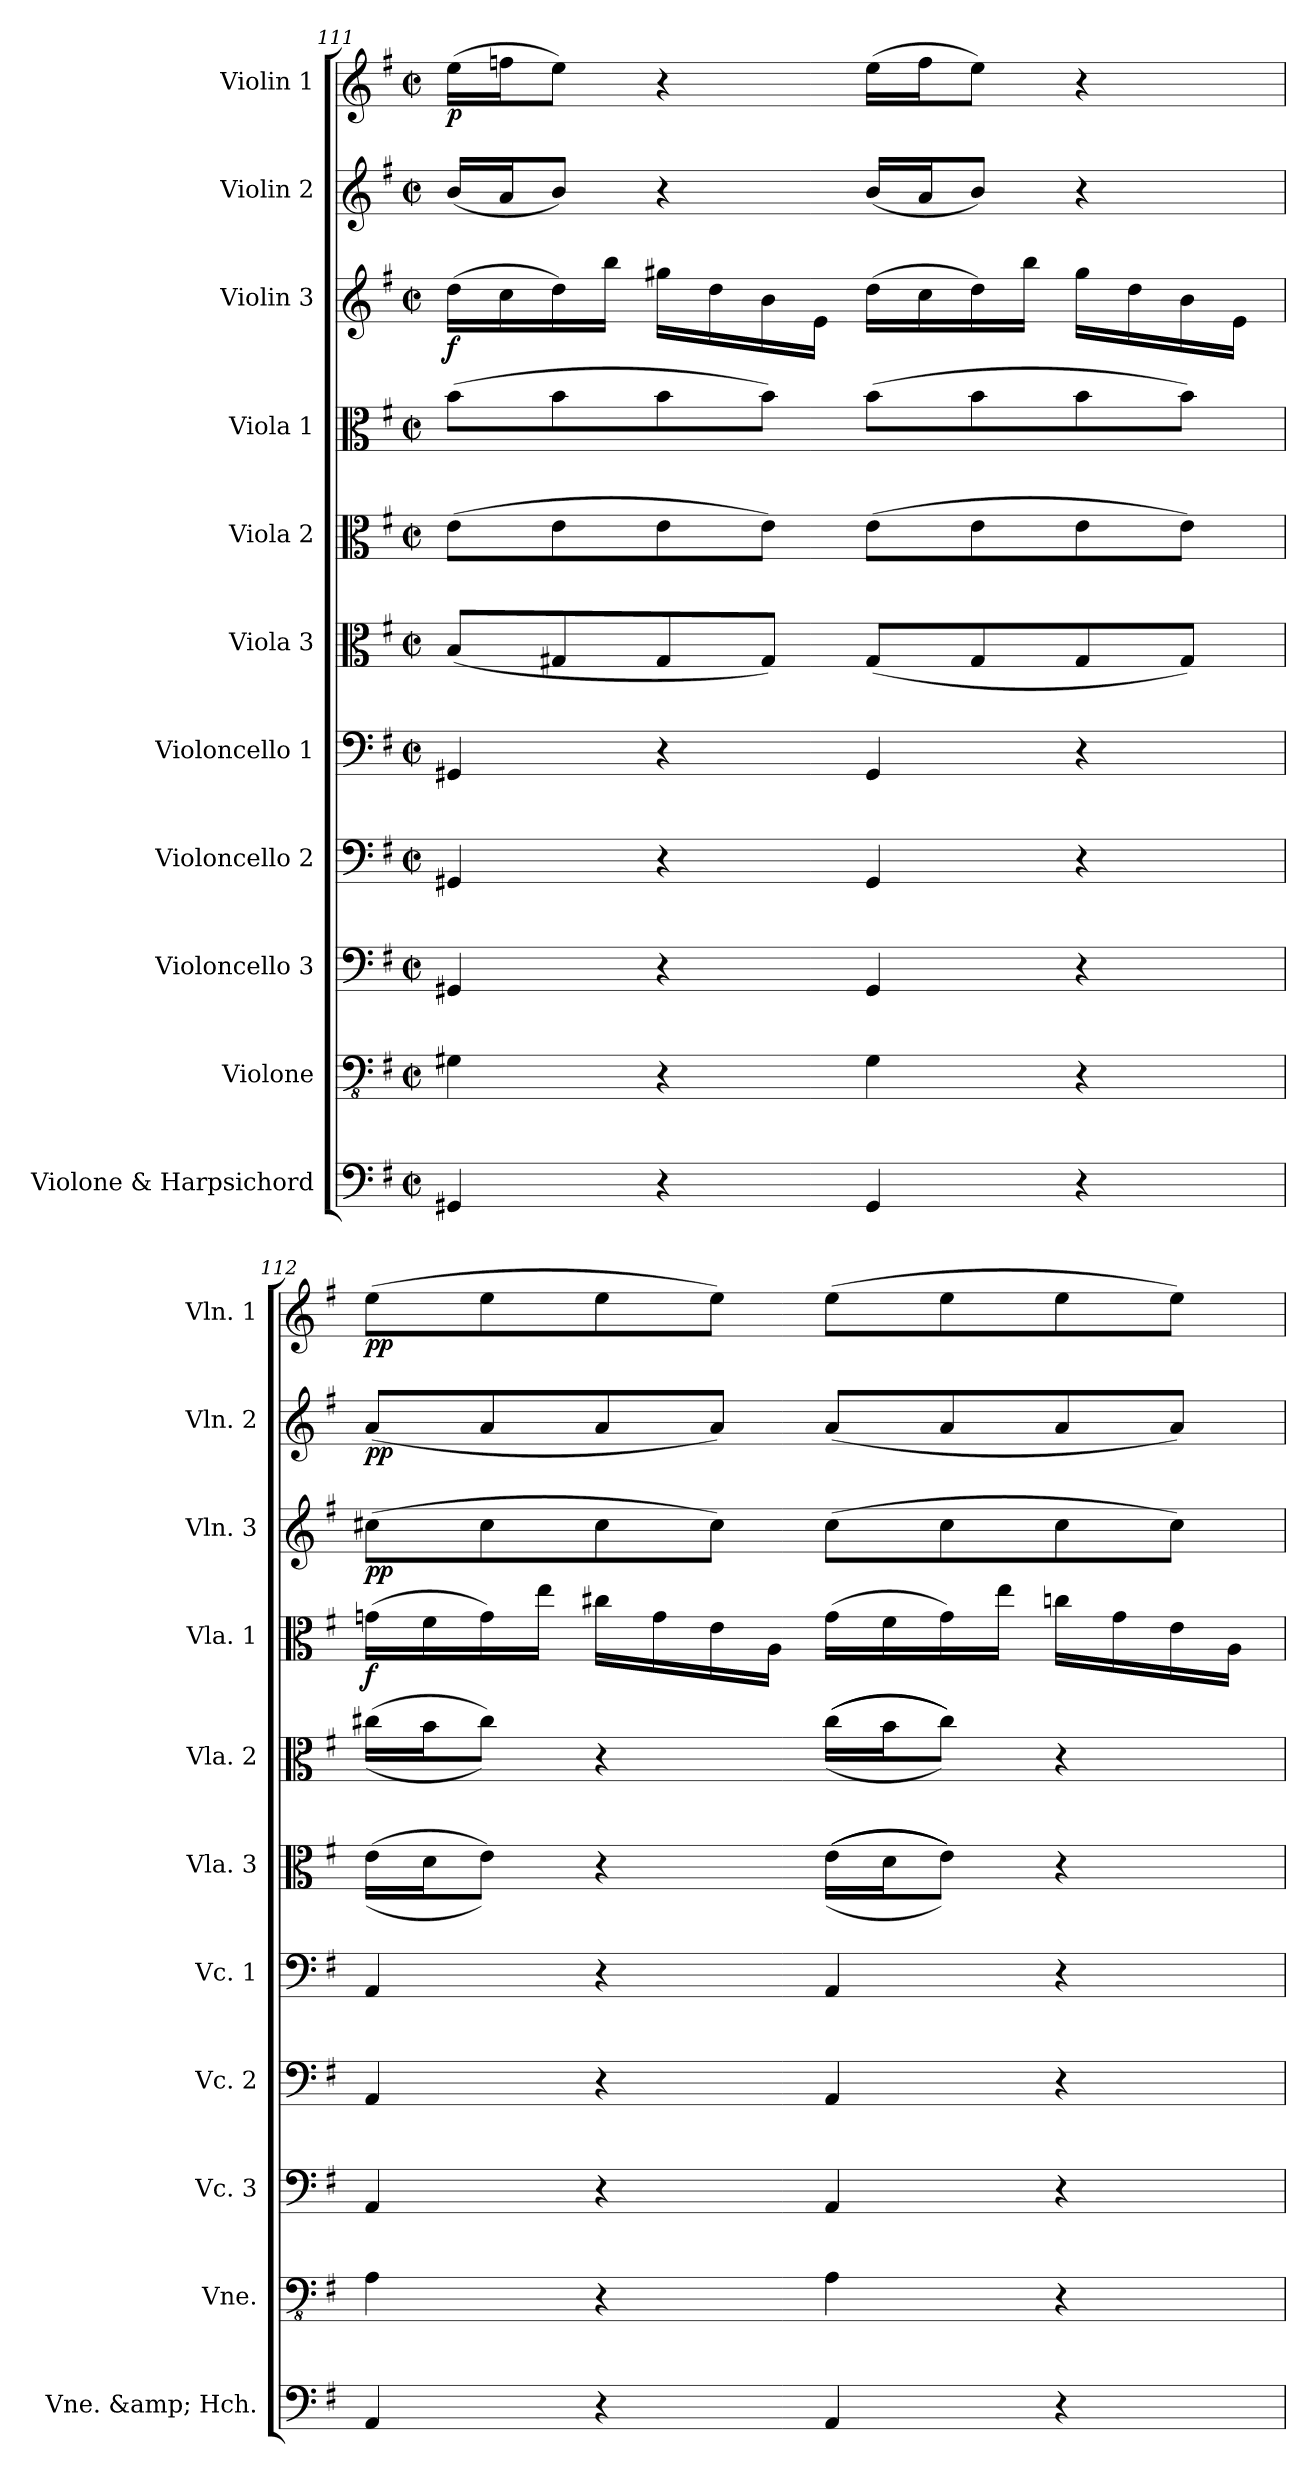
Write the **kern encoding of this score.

**kern	**kern	**kern	**kern	**kern	**kern	**kern	**kern	**dynam	**kern	**dynam	**kern	**dynam	**kern	**dynam
*part11	*part10	*part9	*part8	*part7	*part6	*part5	*part4	*part4	*part3	*part3	*part2	*part2	*part1	*part1
*staff11	*staff10	*staff9	*staff8	*staff7	*staff6	*staff5	*staff4	*staff4	*staff3	*staff3	*staff2	*staff2	*staff1	*staff1
*I"Violone &amp; Harpsichord	*I"Violone	*I"Violoncello 3	*I"Violoncello 2	*I"Violoncello 1	*I"Viola 3	*I"Viola 2	*I"Viola 1	*	*I"Violin 3	*	*I"Violin 2	*	*I"Violin 1	*
*I'Vne. &amp; Hch.	*I'Vne.	*I'Vc. 3	*I'Vc. 2	*I'Vc. 1	*I'Vla. 3	*I'Vla. 2	*I'Vla. 1	*	*I'Vln. 3	*	*I'Vln. 2	*	*I'Vln. 1	*
*clefF4	*clefFv4	*clefF4	*clefF4	*clefF4	*clefC3	*clefC3	*clefC3	*	*clefG2	*	*clefG2	*	*clefG2	*
*	*ITrd7c12	*	*	*	*	*	*	*	*	*	*	*	*	*
*k[f#]	*k[f#]	*k[f#]	*k[f#]	*k[f#]	*k[f#]	*k[f#]	*k[f#]	*	*k[f#]	*	*k[f#]	*	*k[f#]	*
*M4/4	*M4/4	*M4/4	*M4/4	*M4/4	*M4/4	*M4/4	*M4/4	*	*M4/4	*	*M4/4	*	*M4/4	*
*met(c|)	*met(c|)	*met(c|)	*met(c|)	*met(c|)	*met(c|)	*met(c|)	*met(c|)	*	*met(c|)	*	*met(c|)	*	*met(c|)	*
=111	=111	=111	=111	=111	=111	=111	=111	=111	=111	=111	=111	=111	=111	=111
!	!	!	!	!	!	!	!	!	!	!LO:DY:b	!	!	!	!LO:DY:b
4GG#X/	4GGG#X	4GG#X/	4GG#X/	4GG#X/	(8B/L	(8e\L	(8b\L	.	(16dd\LL	f	(16b/LL	.	(16ee\LL	p
.	.	.	.	.	.	.	.	.	16cc\	.	16a/J	.	16ffn\J	.
.	.	.	.	.	8G#X/	8e\	8b\	.	16dd\)	.	8b/J)	.	8ee\J)	.
.	.	.	.	.	.	.	.	.	16bb\JJ	.	.	.	.	.
4r	4r	4r	4r	4r	8G#/	8e\	8b\	.	16gg#X\LL	.	4r	.	4r	.
.	.	.	.	.	.	.	.	.	16dd\	.	.	.	.	.
.	.	.	.	.	8G#/J)	8e\J)	8b\J)	.	16b\	.	.	.	.	.
.	.	.	.	.	.	.	.	.	16e\JJ	.	.	.	.	.
4GG#/	4GGG#	4GG#/	4GG#/	4GG#/	(8G#/L	(8e\L	(8b\L	.	(16dd\LL	.	(16b/LL	.	(16ee\LL	.
.	.	.	.	.	.	.	.	.	16cc\	.	16a/J	.	16ff\J	.
.	.	.	.	.	8G#/	8e\	8b\	.	16dd\)	.	8b/J)	.	8ee\J)	.
.	.	.	.	.	.	.	.	.	16bb\JJ	.	.	.	.	.
4r	4r	4r	4r	4r	8G#/	8e\	8b\	.	16gg#\LL	.	4r	.	4r	.
.	.	.	.	.	.	.	.	.	16dd\	.	.	.	.	.
.	.	.	.	.	8G#/J)	8e\J)	8b\J)	.	16b\	.	.	.	.	.
.	.	.	.	.	.	.	.	.	16e\JJ	.	.	.	.	.
!!LO:PB:g=z
=112	=112	=112	=112	=112	=112	=112	=112	=112	=112	=112	=112	=112	=112	=112
!	!	!	!	!	!	!	!	!LO:DY:b	!	!LO:DY:b	!	!LO:DY:b	!	!LO:DY:b
4AA/	4AAA	4AA/	4AA/	4AA/	((16e\LL	((16cc#X\LL	(16gn\LL	f	(8cc#X\L	pp	(8a/L	pp	(8ee\L	pp
.	.	.	.	.	16d\J	16b\J	16f#\	.	.	.	.	.	.	.
.	.	.	.	.	8e\J))	8cc#\J))	16g\)	.	8cc#\	.	8a/	.	8ee\	.
.	.	.	.	.	.	.	16ee\JJ	.	.	.	.	.	.	.
4r	4r	4r	4r	4r	4r	4r	16cc#X\LL	.	8cc#\	.	8a/	.	8ee\	.
.	.	.	.	.	.	.	16g\	.	.	.	.	.	.	.
.	.	.	.	.	.	.	16e\	.	8cc#\J)	.	8a/J)	.	8ee\J)	.
.	.	.	.	.	.	.	16A\JJ	.	.	.	.	.	.	.
4AA/	4AAA	4AA/	4AA/	4AA/	((((16e\LL	((((16cc#\LL	(16g\LL	.	(8cc#\L	.	(8a/L	.	(8ee\L	.
.	.	.	.	.	16d\J	16b\J	16f#\	.	.	.	.	.	.	.
.	.	.	.	.	8e\J))))	8cc#\J))))	16g\)	.	8cc#\	.	8a/	.	8ee\	.
.	.	.	.	.	.	.	16ee\JJ	.	.	.	.	.	.	.
4r	4r	4r	4r	4r	4r	4r	16ccn\LL	.	8cc#\	.	8a/	.	8ee\	.
.	.	.	.	.	.	.	16g\	.	.	.	.	.	.	.
.	.	.	.	.	.	.	16e\	.	8cc#\J)	.	8a/J)	.	8ee\J)	.
.	.	.	.	.	.	.	16A\JJ	.	.	.	.	.	.	.
=	=	=	=	=	=	=	=	=	=	=	=	=	=	=
*-	*-	*-	*-	*-	*-	*-	*-	*-	*-	*-	*-	*-	*-	*-
